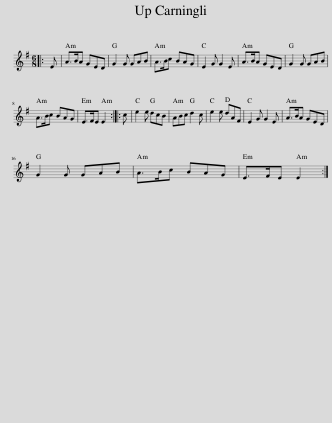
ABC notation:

X:1
L:1/8
M:6/8
I:linebreak $
K:G
V:1 treble
V:1
|: E | A>BA GED | G2 G GAB | A>Bc BAG | E2 G G2 E | %5
 A>BA GED | G2 G GAB |$ A>Bc BAG | E>FE E2 :: c | %10
 e2 e dcB | ABc d2 c | e2 e dAF | E2 G G2 E | A>BA GED |$ %15
 G2 G GAB | A>Bc BAG | E>FE E2 :| %18
